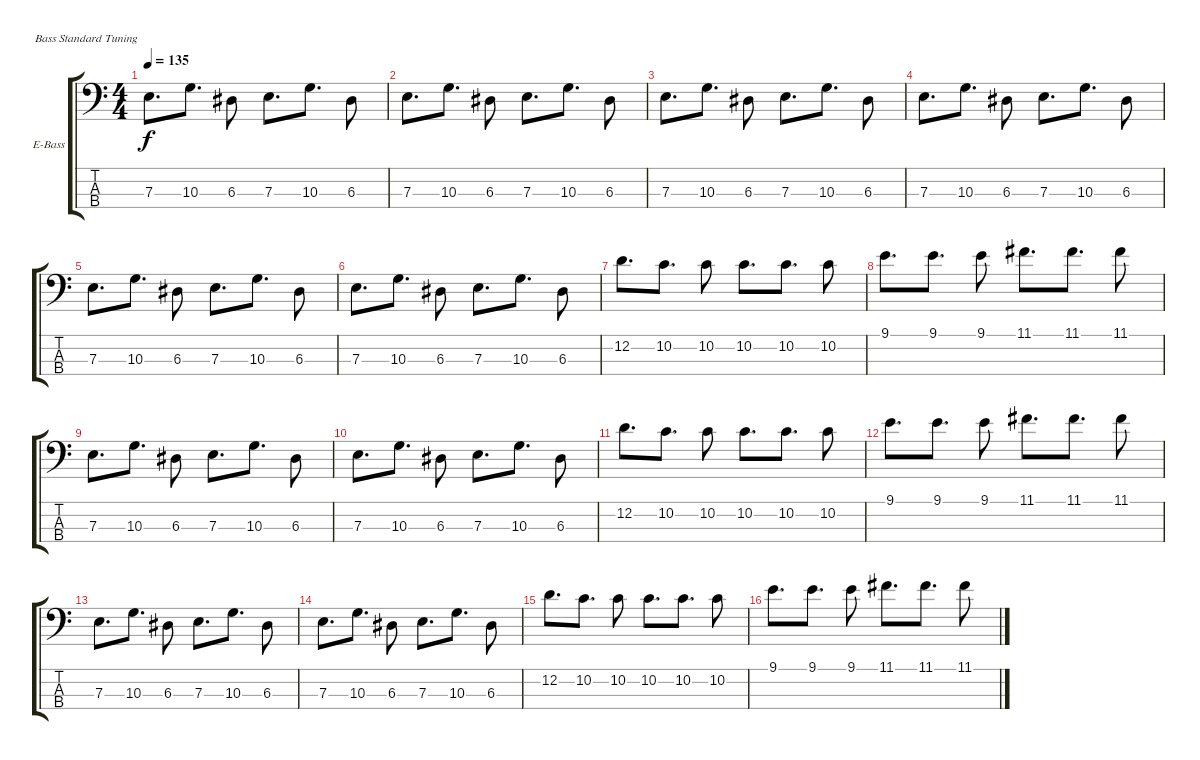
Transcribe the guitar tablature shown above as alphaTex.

\defaultSystemsLayout 4
\bracketExtendMode groupsimilarinstruments
\firstSystemTrackNameOrientation horizontal
\otherSystemsTrackNameOrientation horizontal
\track ("Nick O’Malley" "E-Bass") {instrument electricbassfinger}
\staff {score tabs}
\tuning (G2 D2 A1 E1)
\ts (4 4)
\tempo 135
\clef f4
\scale
0.485477
\ks c
7.3.8{d dy f instrument electricbassfinger} 10.3.8{d} 6.3.8 7.3.8{d} 10.3.8{d} 6.3.8 |
\scale
0.257261 7.3.8{d} 10.3.8{d} 6.3.8 7.3.8{d} 10.3.8{d} 6.3.8 |
\scale
0.257261 7.3.8{d} 10.3.8{d} 6.3.8 7.3.8{d} 10.3.8{d} 6.3.8 |
\scale
0.333333 7.3.8{d} 10.3.8{d} 6.3.8 7.3.8{d} 10.3.8{d} 6.3.8 |
\scale
0.333333 7.3.8{d} 10.3.8{d} 6.3.8 7.3.8{d} 10.3.8{d} 6.3.8 |
\scale
0.333333 7.3.8{d} 10.3.8{d} 6.3.8 7.3.8{d} 10.3.8{d} 6.3.8 |
\scale
0.333333 12.2.8{d} 10.2.8{d} 10.2.8 10.2.8{d} 10.2.8{d} 10.2.8 |
\scale
0.333333 9.1.8{d} 9.1.8{d} 9.1.8 11.1.8{d} 11.1.8{d} 11.1.8 |
\scale
0.333333 7.3.8{d} 10.3.8{d} 6.3.8 7.3.8{d} 10.3.8{d} 6.3.8 |
\scale
0.333333 7.3.8{d} 10.3.8{d} 6.3.8 7.3.8{d} 10.3.8{d} 6.3.8 |
\scale
0.333333 12.2.8{d} 10.2.8{d} 10.2.8 10.2.8{d} 10.2.8{d} 10.2.8 |
\scale
0.333333 9.1.8{d} 9.1.8{d} 9.1.8 11.1.8{d} 11.1.8{d} 11.1.8 |
\scale
0.333333 7.3.8{d} 10.3.8{d} 6.3.8 7.3.8{d} 10.3.8{d} 6.3.8 |
\scale
0.333333 7.3.8{d} 10.3.8{d} 6.3.8 7.3.8{d} 10.3.8{d} 6.3.8 |
\scale
0.333333 12.2.8{d} 10.2.8{d} 10.2.8 10.2.8{d} 10.2.8{d} 10.2.8 |
\scale
0.333333 9.1.8{d} 9.1.8{d} 9.1.8 11.1.8{d} 11.1.8{d} 11.1.8
